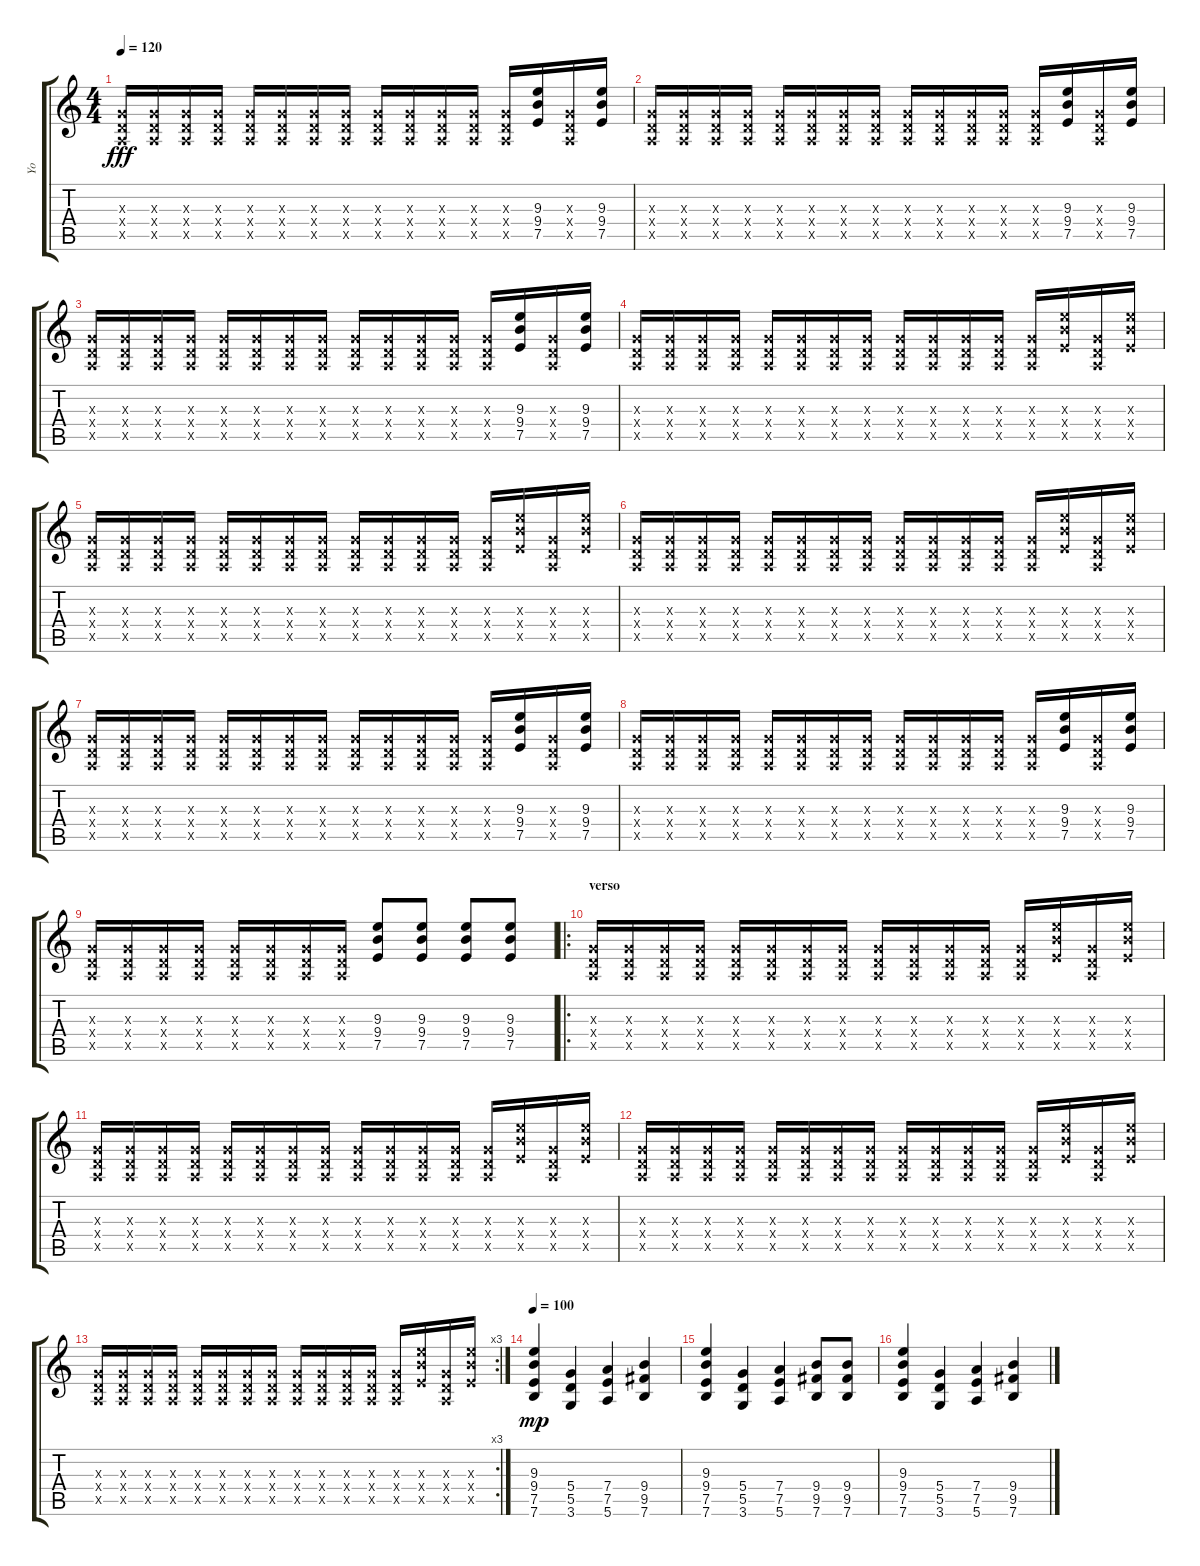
\track ("Yo" "Yo") {instrument overdrivenguitar}
\staff {score tabs}
\tuning (E4 B3 G3 D3 A2 E2) {hide}
\ts (4 4)
\tempo 120
\clef g2
\ks c
(0.3{x} 0.4{x} 0.5{x}).16{dy fff instrument overdrivenguitar} (0.3{x} 0.4{x} 0.5{x}).16 (0.3{x} 0.4{x} 0.5{x}).16 (0.3{x} 0.4{x} 0.5{x}).16 (0.3{x} 0.4{x} 0.5{x}).16 (0.3{x} 0.4{x} 0.5{x}).16 (0.3{x} 0.4{x} 0.5{x}).16 (0.3{x} 0.4{x} 0.5{x}).16 (0.3{x} 0.4{x} 0.5{x}).16 (0.3{x} 0.4{x} 0.5{x}).16 (0.3{x} 0.4{x} 0.5{x}).16 (0.3{x} 0.4{x} 0.5{x}).16 (0.3{x} 0.4{x} 0.5{x}).16 (9.3 9.4 7.5).16 (0.3{x} 0.4{x} 0.5{x}).16 (9.3 9.4 7.5).16 |
(0.3{x} 0.4{x} 0.5{x}).16 (0.3{x} 0.4{x} 0.5{x}).16 (0.3{x} 0.4{x} 0.5{x}).16 (0.3{x} 0.4{x} 0.5{x}).16 (0.3{x} 0.4{x} 0.5{x}).16 (0.3{x} 0.4{x} 0.5{x}).16 (0.3{x} 0.4{x} 0.5{x}).16 (0.3{x} 0.4{x} 0.5{x}).16 (0.3{x} 0.4{x} 0.5{x}).16 (0.3{x} 0.4{x} 0.5{x}).16 (0.3{x} 0.4{x} 0.5{x}).16 (0.3{x} 0.4{x} 0.5{x}).16 (0.3{x} 0.4{x} 0.5{x}).16 (9.3 9.4 7.5).16 (0.3{x} 0.4{x} 0.5{x}).16 (9.3 9.4 7.5).16 |
(0.3{x} 0.4{x} 0.5{x}).16 (0.3{x} 0.4{x} 0.5{x}).16 (0.3{x} 0.4{x} 0.5{x}).16 (0.3{x} 0.4{x} 0.5{x}).16 (0.3{x} 0.4{x} 0.5{x}).16 (0.3{x} 0.4{x} 0.5{x}).16 (0.3{x} 0.4{x} 0.5{x}).16 (0.3{x} 0.4{x} 0.5{x}).16 (0.3{x} 0.4{x} 0.5{x}).16 (0.3{x} 0.4{x} 0.5{x}).16 (0.3{x} 0.4{x} 0.5{x}).16 (0.3{x} 0.4{x} 0.5{x}).16 (0.3{x} 0.4{x} 0.5{x}).16 (9.3 9.4 7.5).16 (0.3{x} 0.4{x} 0.5{x}).16 (9.3 9.4 7.5).16 |
(0.3{x} 0.4{x} 0.5{x}).16 (0.3{x} 0.4{x} 0.5{x}).16 (0.3{x} 0.4{x} 0.5{x}).16 (0.3{x} 0.4{x} 0.5{x}).16 (0.3{x} 0.4{x} 0.5{x}).16 (0.3{x} 0.4{x} 0.5{x}).16 (0.3{x} 0.4{x} 0.5{x}).16 (0.3{x} 0.4{x} 0.5{x}).16 (0.3{x} 0.4{x} 0.5{x}).16 (0.3{x} 0.4{x} 0.5{x}).16 (0.3{x} 0.4{x} 0.5{x}).16 (0.3{x} 0.4{x} 0.5{x}).16 (0.3{x} 0.4{x} 0.5{x}).16 (9.3{x} 9.4{x} 7.5{x}).16 (0.3{x} 0.4{x} 0.5{x}).16 (9.3{x} 9.4{x} 7.5{x}).16 |
(0.3{x} 0.4{x} 0.5{x}).16 (0.3{x} 0.4{x} 0.5{x}).16 (0.3{x} 0.4{x} 0.5{x}).16 (0.3{x} 0.4{x} 0.5{x}).16 (0.3{x} 0.4{x} 0.5{x}).16 (0.3{x} 0.4{x} 0.5{x}).16 (0.3{x} 0.4{x} 0.5{x}).16 (0.3{x} 0.4{x} 0.5{x}).16 (0.3{x} 0.4{x} 0.5{x}).16 (0.3{x} 0.4{x} 0.5{x}).16 (0.3{x} 0.4{x} 0.5{x}).16 (0.3{x} 0.4{x} 0.5{x}).16 (0.3{x} 0.4{x} 0.5{x}).16 (9.3{x} 9.4{x} 7.5{x}).16 (0.3{x} 0.4{x} 0.5{x}).16 (9.3{x} 9.4{x} 7.5{x}).16 |
(0.3{x} 0.4{x} 0.5{x}).16 (0.3{x} 0.4{x} 0.5{x}).16 (0.3{x} 0.4{x} 0.5{x}).16 (0.3{x} 0.4{x} 0.5{x}).16 (0.3{x} 0.4{x} 0.5{x}).16 (0.3{x} 0.4{x} 0.5{x}).16 (0.3{x} 0.4{x} 0.5{x}).16 (0.3{x} 0.4{x} 0.5{x}).16 (0.3{x} 0.4{x} 0.5{x}).16 (0.3{x} 0.4{x} 0.5{x}).16 (0.3{x} 0.4{x} 0.5{x}).16 (0.3{x} 0.4{x} 0.5{x}).16 (0.3{x} 0.4{x} 0.5{x}).16 (9.3{x} 9.4{x} 7.5{x}).16 (0.3{x} 0.4{x} 0.5{x}).16 (9.3{x} 9.4{x} 7.5{x}).16 |
(0.3{x} 0.4{x} 0.5{x}).16 (0.3{x} 0.4{x} 0.5{x}).16 (0.3{x} 0.4{x} 0.5{x}).16 (0.3{x} 0.4{x} 0.5{x}).16 (0.3{x} 0.4{x} 0.5{x}).16 (0.3{x} 0.4{x} 0.5{x}).16 (0.3{x} 0.4{x} 0.5{x}).16 (0.3{x} 0.4{x} 0.5{x}).16 (0.3{x} 0.4{x} 0.5{x}).16 (0.3{x} 0.4{x} 0.5{x}).16 (0.3{x} 0.4{x} 0.5{x}).16 (0.3{x} 0.4{x} 0.5{x}).16 (0.3{x} 0.4{x} 0.5{x}).16 (9.3 9.4 7.5).16 (0.3{x} 0.4{x} 0.5{x}).16 (9.3 9.4 7.5).16 |
(0.3{x} 0.4{x} 0.5{x}).16 (0.3{x} 0.4{x} 0.5{x}).16 (0.3{x} 0.4{x} 0.5{x}).16 (0.3{x} 0.4{x} 0.5{x}).16 (0.3{x} 0.4{x} 0.5{x}).16 (0.3{x} 0.4{x} 0.5{x}).16 (0.3{x} 0.4{x} 0.5{x}).16 (0.3{x} 0.4{x} 0.5{x}).16 (0.3{x} 0.4{x} 0.5{x}).16 (0.3{x} 0.4{x} 0.5{x}).16 (0.3{x} 0.4{x} 0.5{x}).16 (0.3{x} 0.4{x} 0.5{x}).16 (0.3{x} 0.4{x} 0.5{x}).16 (9.3 9.4 7.5).16 (0.3{x} 0.4{x} 0.5{x}).16 (9.3 9.4 7.5).16 |
(0.3{x} 0.4{x} 0.5{x}).16 (0.3{x} 0.4{x} 0.5{x}).16 (0.3{x} 0.4{x} 0.5{x}).16 (0.3{x} 0.4{x} 0.5{x}).16 (0.3{x} 0.4{x} 0.5{x}).16 (0.3{x} 0.4{x} 0.5{x}).16 (0.3{x} 0.4{x} 0.5{x}).16 (0.3{x} 0.4{x} 0.5{x}).16 (9.3 9.4 7.5).8 (9.3 9.4 7.5).8 (9.3 9.4 7.5).8 (9.3 9.4 7.5).8 |
\ro
\section ("" "verso")
(0.3{x} 0.4{x} 0.5{x}).16 (0.3{x} 0.4{x} 0.5{x}).16 (0.3{x} 0.4{x} 0.5{x}).16 (0.3{x} 0.4{x} 0.5{x}).16 (0.3{x} 0.4{x} 0.5{x}).16 (0.3{x} 0.4{x} 0.5{x}).16 (0.3{x} 0.4{x} 0.5{x}).16 (0.3{x} 0.4{x} 0.5{x}).16 (0.3{x} 0.4{x} 0.5{x}).16 (0.3{x} 0.4{x} 0.5{x}).16 (0.3{x} 0.4{x} 0.5{x}).16 (0.3{x} 0.4{x} 0.5{x}).16 (0.3{x} 0.4{x} 0.5{x}).16 (9.3{x} 9.4{x} 7.5{x}).16 (0.3{x} 0.4{x} 0.5{x}).16 (9.3{x} 9.4{x} 7.5{x}).16 |
(0.3{x} 0.4{x} 0.5{x}).16 (0.3{x} 0.4{x} 0.5{x}).16 (0.3{x} 0.4{x} 0.5{x}).16 (0.3{x} 0.4{x} 0.5{x}).16 (0.3{x} 0.4{x} 0.5{x}).16 (0.3{x} 0.4{x} 0.5{x}).16 (0.3{x} 0.4{x} 0.5{x}).16 (0.3{x} 0.4{x} 0.5{x}).16 (0.3{x} 0.4{x} 0.5{x}).16 (0.3{x} 0.4{x} 0.5{x}).16 (0.3{x} 0.4{x} 0.5{x}).16 (0.3{x} 0.4{x} 0.5{x}).16 (0.3{x} 0.4{x} 0.5{x}).16 (9.3{x} 9.4{x} 7.5{x}).16 (0.3{x} 0.4{x} 0.5{x}).16 (9.3{x} 9.4{x} 7.5{x}).16 |
(0.3{x} 0.4{x} 0.5{x}).16 (0.3{x} 0.4{x} 0.5{x}).16 (0.3{x} 0.4{x} 0.5{x}).16 (0.3{x} 0.4{x} 0.5{x}).16 (0.3{x} 0.4{x} 0.5{x}).16 (0.3{x} 0.4{x} 0.5{x}).16 (0.3{x} 0.4{x} 0.5{x}).16 (0.3{x} 0.4{x} 0.5{x}).16 (0.3{x} 0.4{x} 0.5{x}).16 (0.3{x} 0.4{x} 0.5{x}).16 (0.3{x} 0.4{x} 0.5{x}).16 (0.3{x} 0.4{x} 0.5{x}).16 (0.3{x} 0.4{x} 0.5{x}).16 (9.3{x} 9.4{x} 7.5{x}).16 (0.3{x} 0.4{x} 0.5{x}).16 (9.3{x} 9.4{x} 7.5{x}).16 |
\rc 3
(0.3{x} 0.4{x} 0.5{x}).16 (0.3{x} 0.4{x} 0.5{x}).16 (0.3{x} 0.4{x} 0.5{x}).16 (0.3{x} 0.4{x} 0.5{x}).16 (0.3{x} 0.4{x} 0.5{x}).16 (0.3{x} 0.4{x} 0.5{x}).16 (0.3{x} 0.4{x} 0.5{x}).16 (0.3{x} 0.4{x} 0.5{x}).16 (0.3{x} 0.4{x} 0.5{x}).16 (0.3{x} 0.4{x} 0.5{x}).16 (0.3{x} 0.4{x} 0.5{x}).16 (0.3{x} 0.4{x} 0.5{x}).16 (0.3{x} 0.4{x} 0.5{x}).16 (9.3{x} 9.4{x} 7.5{x}).16 (0.3{x} 0.4{x} 0.5{x}).16 (9.3{x} 9.4{x} 7.5{x}).16 |
\tempo 100
(9.3 9.4 7.5 7.6).4{dy mp} (5.4 5.5 3.6).4 (7.4 7.5 5.6).4 (9.4 9.5 7.6).4 |
(9.3 9.4 7.5 7.6).4 (5.4 5.5 3.6).4 (7.4 7.5 5.6).4 (9.4 9.5 7.6).8 (9.4 9.5 7.6).8 |
(9.3 9.4 7.5 7.6).4 (5.4 5.5 3.6).4 (7.4 7.5 5.6).4 (9.4 9.5 7.6).4
